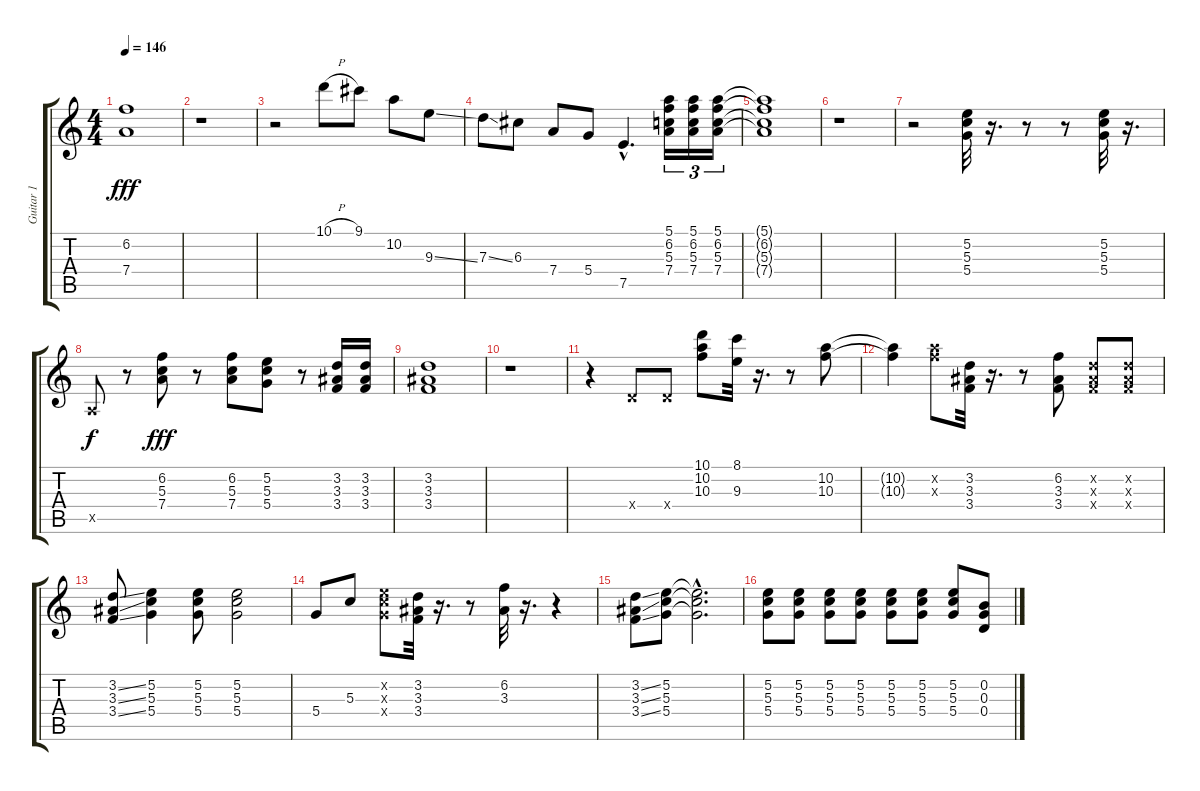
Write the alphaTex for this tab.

\track ("Guitar 1" "Guitar 1") {instrument electricguitarclean}
\staff {score tabs}
\tuning (E4 B3 G3 D3 A2 E2) {hide}
\ts (4 4)
\tempo 146
\clef g2
\ks c
(6.2 7.4{t}).1{dy fff} |
r.1 |
r.2 10.1{h}.8 9.1.8 10.2.8 9.3{ss}.8 |
7.3{ss}.8 6.3.8 7.4.8 5.4.8 7.5{hac}.4{d} (5.1 6.2 5.3 7.4).16{tu (3 2)} (5.1 6.2 5.3 7.4).16{tu (3 2)} (5.1 6.2 5.3 7.4).16{tu (3 2)} |
(5.1{t} 6.2{t} 5.3{t} 7.4{t}).1 |
r.1 |
r.2 (5.2 5.3 5.4).32 r.16{d} r.8 r.8 (5.2 5.3 5.4).32 r.16{d} |
0.5{x}.8{dy f} r.8 (6.2 5.3 7.4).8{dy fff} r.8 (6.2 5.3 7.4).8 (5.2 5.3 5.4).8 r.8 (3.2 3.3 3.4).16 (3.2 3.3 3.4).16 |
(3.2 3.3 3.4).1 |
r.1 |
r.4 0.4{x}.8 0.4{x}.8 (10.1 10.2 10.3).8 (8.1 9.3).32 r.16{d} r.8 (10.2 10.3).8 |
(10.2{t} 10.3{t}).4 (10.2{x} 10.3{x}).8 (3.2 3.3 3.4).32 r.16{d} r.8 (6.2 3.3 3.4).8 (3.2{x} 3.3{x} 3.4{x}).8 (3.2{x} 3.3{x} 3.4{x}).8 |
(3.2{ss} 3.3{ss} 3.4{ss}).8 (5.2 5.3 5.4).4 (5.2 5.3 5.4).8 (5.2 5.3 5.4).2 |
5.4.8 5.3.8 (5.2{x} 5.3{x} 5.4{x}).8 (3.2 3.3 3.4).32 r.16{d} r.8 (6.2 3.3).32 r.16{d} r.4 |
(3.2{ss} 3.3{ss} 3.4{ss}).8 (5.2 5.3 5.4).8 (5.2{hac t} 5.3{hac t} 5.4{hac t}).2{d} |
(5.2 5.3 5.4).8 (5.2 5.3 5.4).8 (5.2 5.3 5.4).8 (5.2 5.3 5.4).8 (5.2 5.3 5.4).8 (5.2 5.3 5.4).8 (5.2 5.3 5.4).8 (0.2 0.3 0.4).8
